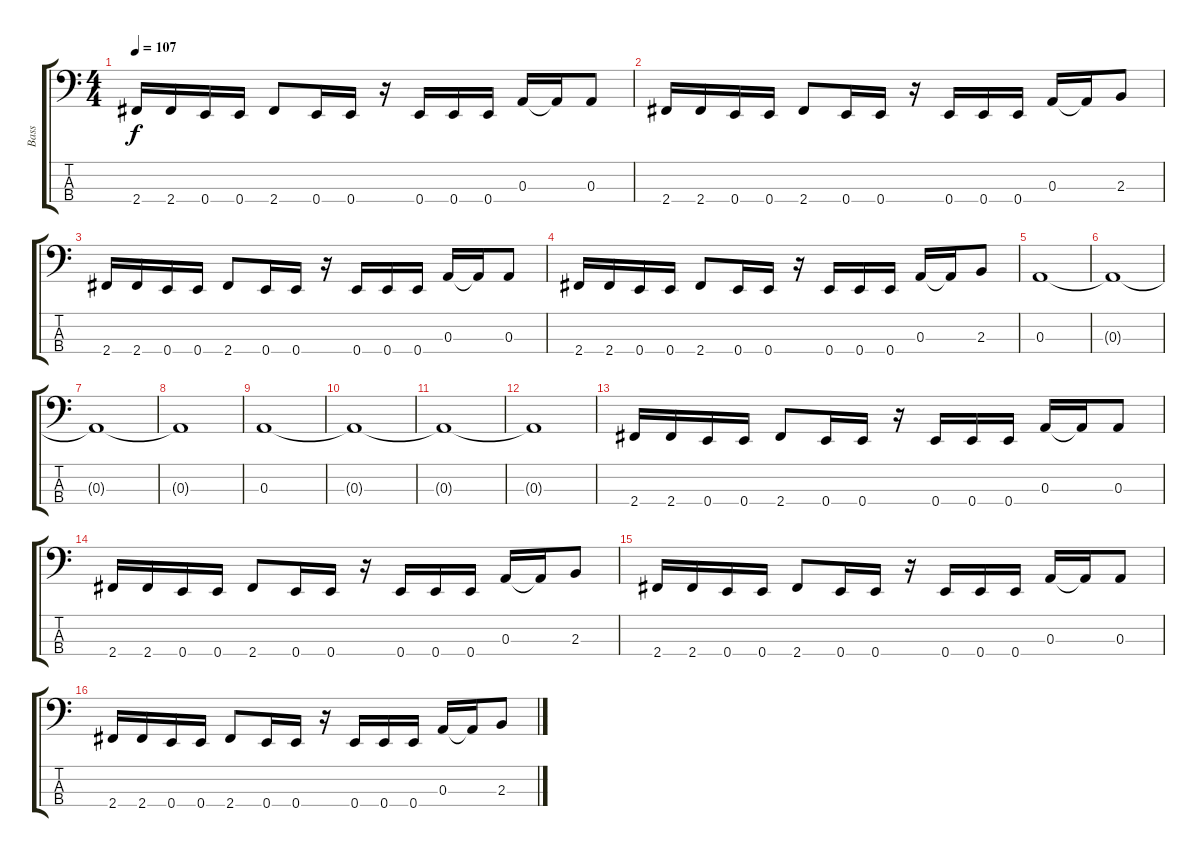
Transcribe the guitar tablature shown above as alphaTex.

\track ("Bass" "Bass") {instrument electricbasspick}
\staff {score tabs}
\tuning (G2 D2 A1 E1) {hide}
\ts (4 4)
\tempo 107
\clef f4
\ks c
2.4.16{dy f} 2.4.16 0.4.16 0.4.16 2.4.8 0.4.16 0.4.16 r.16 0.4.16 0.4.16 0.4.16 0.3.16 0.3{t}.16 0.3.8 |
2.4.16 2.4.16 0.4.16 0.4.16 2.4.8 0.4.16 0.4.16 r.16 0.4.16 0.4.16 0.4.16 0.3.16 0.3{t}.16 2.3.8 |
2.4.16 2.4.16 0.4.16 0.4.16 2.4.8 0.4.16 0.4.16 r.16 0.4.16 0.4.16 0.4.16 0.3.16 0.3{t}.16 0.3.8 |
2.4.16 2.4.16 0.4.16 0.4.16 2.4.8 0.4.16 0.4.16 r.16 0.4.16 0.4.16 0.4.16 0.3.16 0.3{t}.16 2.3.8 |
0.3.1 |
0.3{t}.1 |
0.3{t}.1 |
0.3{t}.1 |
0.3.1 |
0.3{t}.1 |
0.3{t}.1 |
0.3{t}.1 |
2.4.16 2.4.16 0.4.16 0.4.16 2.4.8 0.4.16 0.4.16 r.16 0.4.16 0.4.16 0.4.16 0.3.16 0.3{t}.16 0.3.8 |
2.4.16 2.4.16 0.4.16 0.4.16 2.4.8 0.4.16 0.4.16 r.16 0.4.16 0.4.16 0.4.16 0.3.16 0.3{t}.16 2.3.8 |
2.4.16 2.4.16 0.4.16 0.4.16 2.4.8 0.4.16 0.4.16 r.16 0.4.16 0.4.16 0.4.16 0.3.16 0.3{t}.16 0.3.8 |
2.4.16 2.4.16 0.4.16 0.4.16 2.4.8 0.4.16 0.4.16 r.16 0.4.16 0.4.16 0.4.16 0.3.16 0.3{t}.16 2.3.8
